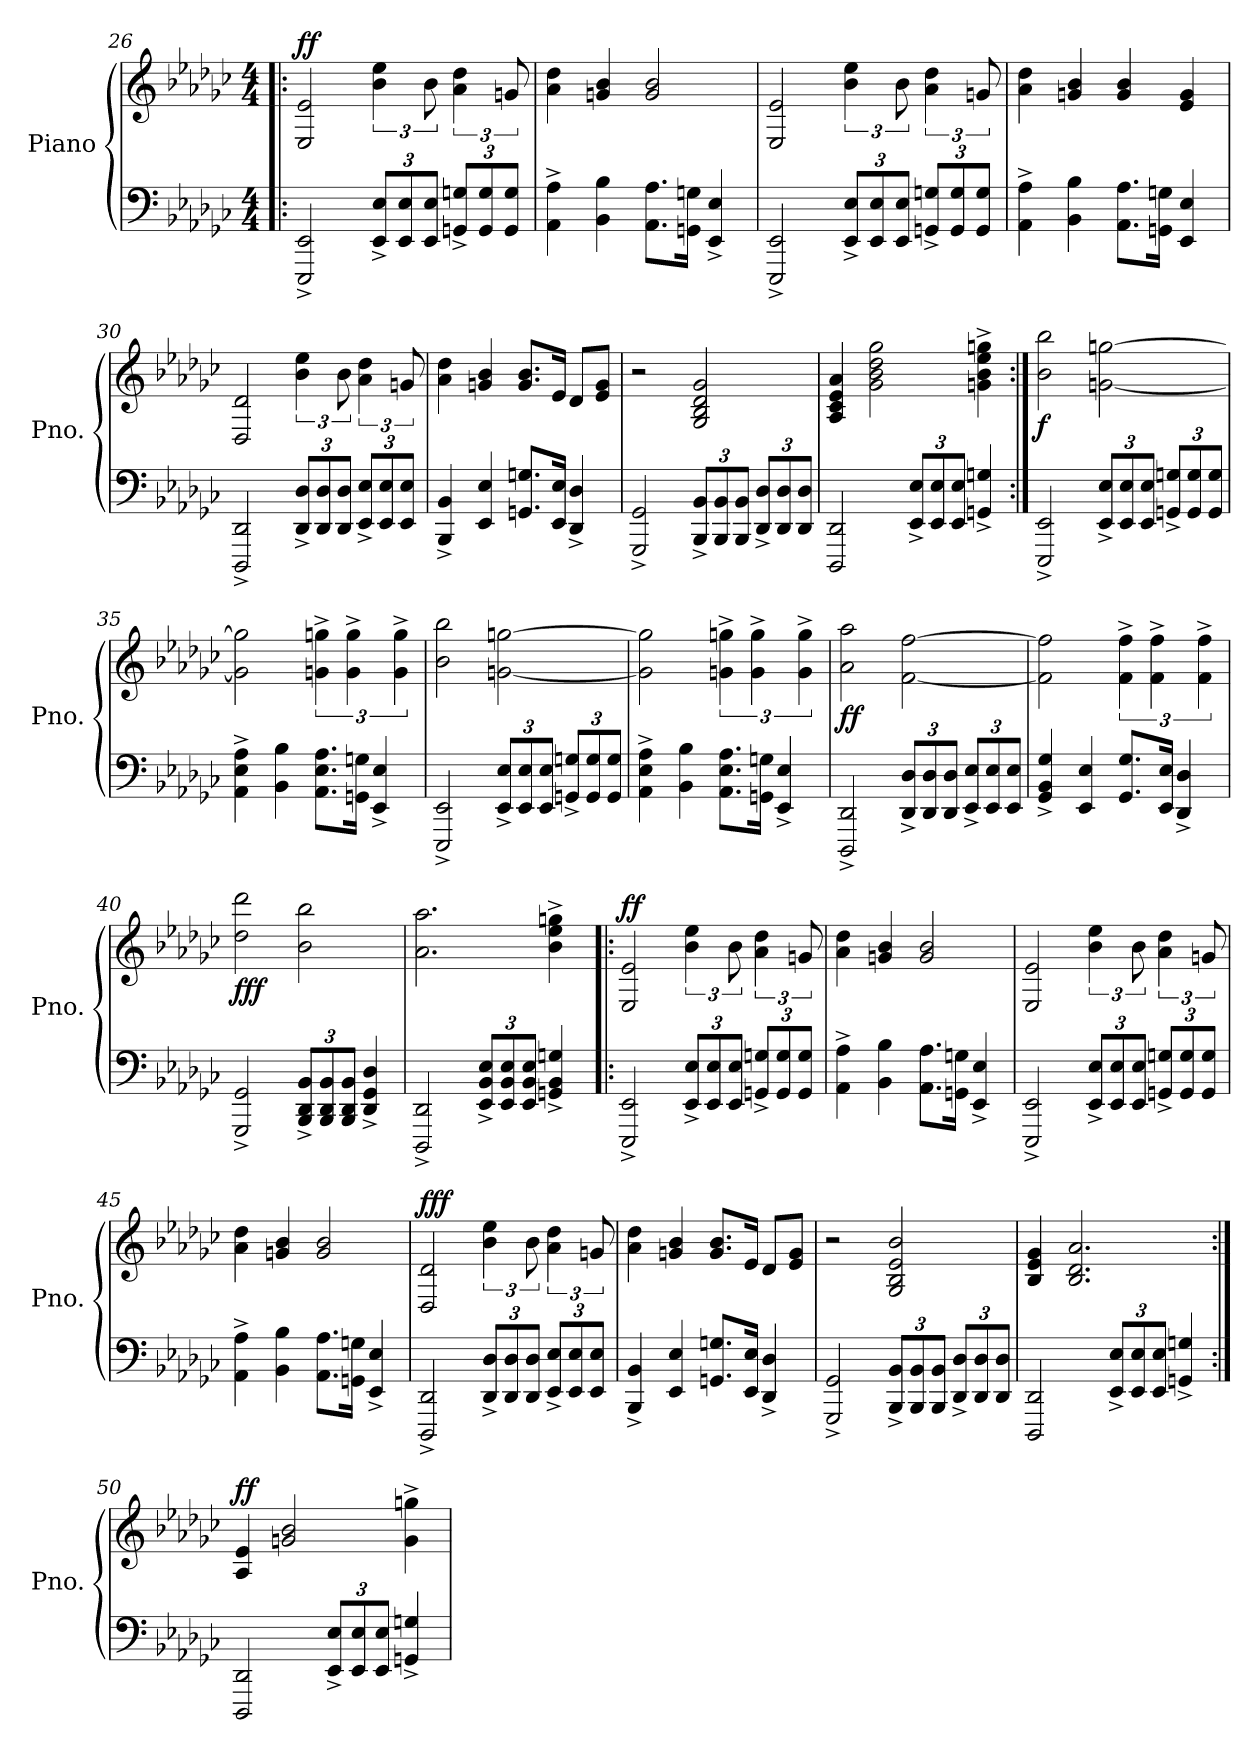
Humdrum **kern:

**kern	**kern	**dynam
*part1	*part1	*part1
*staff2	*staff1	*staff1/2
*I"Piano	*	*
*I'Pno.	*	*
*clefF4	*clefG2	*
*k[b-e-a-d-g-c-]	*k[b-e-a-d-g-c-]	*
*M4/4	*M4/4	*
=26!|:	=26!|:	=26!|:
!	!	!LO:DY:a
2EEE-/^ 2EE-/^	2E-/ 2e-/	ff
*Xbrackettup	*	*
12EE-/^ 12E-/^L	6b-\ 6ee-\	.
12EE-/ 12E-/	.	.
12EE-/ 12E-/J	12b-\	.
12GGn/^ 12Gn/^L	6a-\ 6dd-\	.
12GG/ 12G/	.	.
12GG/ 12G/J	12gn/	.
=27	=27	=27
4AA-\^ 4A-\^	4a-\ 4dd-\	.
4BB-\ 4B-\	4gn/ 4b-/	.
8.AA-\ 8.A-\L	2g/ 2b-/	.
16GGn\ 16Gn\Jk	.	.
4EE-/^ 4E-/^	.	.
!!LO:LB:g=z
=28	=28	=28
2EEE-/^ 2EE-/^	2E-/ 2e-/	.
12EE-/^ 12E-/^L	6b-\ 6ee-\	.
12EE-/ 12E-/	.	.
12EE-/ 12E-/J	12b-\	.
12GGn/^ 12Gn/^L	6a-\ 6dd-\	.
12GG/ 12G/	.	.
12GG/ 12G/J	12gn/	.
=29	=29	=29
4AA-\^ 4A-\^	4a-\ 4dd-\	.
4BB-\ 4B-\	4gn/ 4b-/	.
8.AA-\ 8.A-\L	4g/ 4b-/	.
16GGn\ 16Gn\Jk	.	.
4EE-/ 4E-/	4e-/ 4g/	.
=30	=30	=30
2DDD-/^ 2DD-/^	2D-/ 2d-/	.
12DD-/^ 12D-/^L	6b-\ 6ee-\	.
12DD-/ 12D-/	.	.
12DD-/ 12D-/J	12b-\	.
12EE-/^ 12E-/^L	6a-\ 6dd-\	.
12EE-/ 12E-/	.	.
12EE-/ 12E-/J	12gn/	.
=31	=31	=31
4BBB-/^ 4BB-/^	4a-\ 4dd-\	.
4EE-/ 4E-/	4gn/ 4b-/	.
8.GGn/ 8.Gn/L	8.g/ 8.b-/L	.
16EE-/ 16E-/Jk	16e-/Jk	.
4DD-/^ 4D-/^	8d-/L	.
.	8e-/ 8g/J	.
!!LO:LB:g=z
=32	=32	=32
2GGG-/^ 2GG-/^	2r	.
12BBB-/^ 12BB-/^L	2G-/ 2B-/ 2d-/ 2g-/	.
12BBB-/ 12BB-/	.	.
12BBB-/ 12BB-/J	.	.
12DD-/^ 12D-/^L	.	.
12DD-/ 12D-/	.	.
12DD-/ 12D-/J	.	.
=33	=33	=33
2DDD-/ 2DD-/	4A-/ 4c-/ 4e-/ 4a-/	.
.	2g-\ 2b-\ 2dd-\ 2gg-\	.
12EE-/^ 12E-/^L	.	.
12EE-/ 12E-/	.	.
12EE-/ 12E-/J	.	.
4GGn/^ 4Gn/^	4gn\^ 4b-\^ 4ee-\^ 4ggn\^	.
=34:|!	=34:|!	=34:|!
!	!	!LO:DY:b
2EEE-/^ 2EE-/^	2b-\ 2bb-\	f
12EE-/^ 12E-/^L	[2gn\ [2ggn\	.
12EE-/ 12E-/	.	.
12EE-/ 12E-/J	.	.
12GGn/^ 12Gn/^L	.	.
12GG/ 12G/	.	.
12GG/ 12G/J	.	.
=35	=35	=35
4AA-\^ 4E-\^ 4A-\^	2g\] 2gg\]	.
4BB-\ 4B-\	.	.
8.AA-\ 8.E-\ 8.A-\L	6gn\^ 6ggn\^	.
.	6g\^ 6gg\^	.
16GGn\ 16Gn\Jk	.	.
4EE-/^ 4E-/^	.	.
.	6g\^ 6gg\^	.
!!LO:LB:g=z
=36	=36	=36
2EEE-/^ 2EE-/^	2b-\ 2bb-\	.
12EE-/^ 12E-/^L	[2gn\ [2ggn\	.
12EE-/ 12E-/	.	.
12EE-/ 12E-/J	.	.
12GGn/^ 12Gn/^L	.	.
12GG/ 12G/	.	.
12GG/ 12G/J	.	.
=37	=37	=37
4AA-\^ 4E-\^ 4A-\^	2g\] 2gg\]	.
4BB-\ 4B-\	.	.
8.AA-\ 8.E-\ 8.A-\L	6gn\^ 6ggn\^	.
.	6g\^ 6gg\^	.
16GGn\ 16Gn\Jk	.	.
4EE-/^ 4E-/^	.	.
.	6g\^ 6gg\^	.
=38	=38	=38
!	!	!LO:DY:b
2DDD-/^ 2DD-/^	2a-\ 2aa-\	ff
12DD-/^ 12D-/^L	[2f\ [2ff\	.
12DD-/ 12D-/	.	.
12DD-/ 12D-/J	.	.
12EE-/^ 12E-/^L	.	.
12EE-/ 12E-/	.	.
12EE-/ 12E-/J	.	.
=39	=39	=39
4GG-/^ 4BB-/^ 4G-/^	2f\] 2ff\]	.
4EE-/ 4E-/	.	.
8.GG-/ 8.G-/L	6f\^ 6ff\^	.
.	6f\^ 6ff\^	.
16EE-/ 16E-/Jk	.	.
4DD-/^ 4D-/^	.	.
.	6f\^ 6ff\^	.
!!LO:LB:g=z
=40	=40	=40
!	!	!LO:DY:b
2GGG-/^ 2GG-/^	2dd-\ 2ddd-\	fff
12BBB-/^ 12DD-/^ 12BB-/^L	2b-\ 2bb-\	.
12BBB-/ 12DD-/ 12BB-/	.	.
12BBB-/ 12DD-/ 12BB-/J	.	.
4DD-/^ 4GG-/^ 4D-/^	.	.
=41	=41	=41
2DDD-/^ 2DD-/^	2.a-\ 2.aa-\	.
12EE-/^ 12BB-/^ 12E-/^L	.	.
12EE-/ 12BB-/ 12E-/	.	.
12EE-/ 12BB-/ 12E-/J	.	.
4GGn/^ 4BB-/^ 4Gn/^	4b-\^ 4ee-\^ 4ggn\^	.
=42!|:	=42!|:	=42!|:
!	!	!LO:DY:a
2EEE-/^ 2EE-/^	2E-/ 2e-/	ff
12EE-/^ 12E-/^L	6b-\ 6ee-\	.
12EE-/ 12E-/	.	.
12EE-/ 12E-/J	12b-\	.
12GGn/^ 12Gn/^L	6a-\ 6dd-\	.
12GG/ 12G/	.	.
12GG/ 12G/J	12gn/	.
=43	=43	=43
4AA-\^ 4A-\^	4a-\ 4dd-\	.
4BB-\ 4B-\	4gn/ 4b-/	.
8.AA-\ 8.A-\L	2g/ 2b-/	.
16GGn\ 16Gn\Jk	.	.
4EE-/^ 4E-/^	.	.
!!LO:LB:g=z
=44	=44	=44
2EEE-/^ 2EE-/^	2E-/ 2e-/	.
12EE-/^ 12E-/^L	6b-\ 6ee-\	.
12EE-/ 12E-/	.	.
12EE-/ 12E-/J	12b-\	.
12GGn/^ 12Gn/^L	6a-\ 6dd-\	.
12GG/ 12G/	.	.
12GG/ 12G/J	12gn/	.
=45	=45	=45
4AA-\^ 4A-\^	4a-\ 4dd-\	.
4BB-\ 4B-\	4gn/ 4b-/	.
8.AA-\ 8.A-\L	2g/ 2b-/	.
16GGn\ 16Gn\Jk	.	.
4EE-/^ 4E-/^	.	.
=46	=46	=46
!	!	!LO:DY:a
2DDD-/^ 2DD-/^	2D-/ 2d-/	fff
12DD-/^ 12D-/^L	6b-\ 6ee-\	.
12DD-/ 12D-/	.	.
12DD-/ 12D-/J	12b-\	.
12EE-/^ 12E-/^L	6a-\ 6dd-\	.
12EE-/ 12E-/	.	.
12EE-/ 12E-/J	12gn/	.
=47	=47	=47
4BBB-/^ 4BB-/^	4a-\ 4dd-\	.
4EE-/ 4E-/	4gn/ 4b-/	.
8.GGn/ 8.Gn/L	8.g/ 8.b-/L	.
16EE-/ 16E-/Jk	16e-/Jk	.
4DD-/^ 4D-/^	8d-/L	.
.	8e-/ 8g/J	.
!!LO:PB:g=z
=48	=48	=48
2GGG-/^ 2GG-/^	2r	.
12BBB-/^ 12BB-/^L	2G-/ 2B-/ 2e-/ 2b-/	.
12BBB-/ 12BB-/	.	.
12BBB-/ 12BB-/J	.	.
12DD-/^ 12D-/^L	.	.
12DD-/ 12D-/	.	.
12DD-/ 12D-/J	.	.
=49	=49	=49
2DDD-/ 2DD-/	4B-/ 4e-/ 4g-/	.
.	2.B-/ 2.d-/ 2.a-/	.
12EE-/^ 12E-/^L	.	.
12EE-/ 12E-/	.	.
12EE-/ 12E-/J	.	.
4GGn/^ 4Gn/^	.	.
=50:|!	=50:|!	=50:|!
!	!	!LO:DY:a
2DDD-/ 2DD-/	4A-/ 4e-/	ff
.	2gn/ 2b-/	.
12EE-/^ 12E-/^L	.	.
12EE-/ 12E-/	.	.
12EE-/ 12E-/J	.	.
4GGn/^ 4Gn/^	4g\^ 4ggn\^	.
=	=	=
*-	*-	*-
